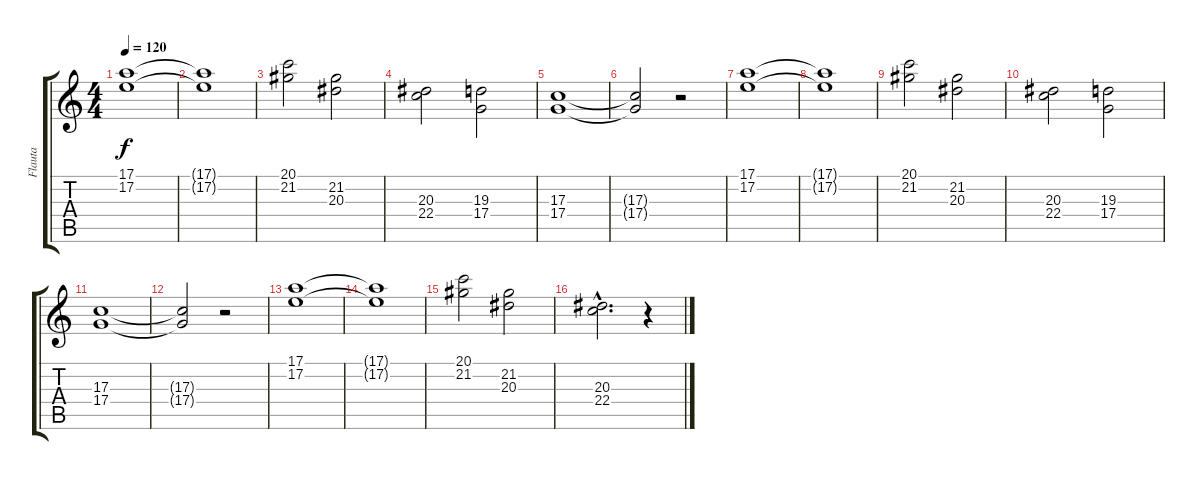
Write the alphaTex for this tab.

\track ("Flauta" "Flauta") {instrument piccolo}
\staff {score tabs}
\tuning (E4 B3 G3 D3 A2 E2) {hide}
\ts (4 4)
\tempo 120
\clef g2
\ks c
(17.1 17.2).1{dy f} |
(17.1{t} 17.2{t}).1 |
(20.1 21.2).2 (21.2 20.3).2 |
(20.3 22.4).2 (19.3 17.4).2 |
(17.3 17.4).1 |
(17.3{t} 17.4{t}).2 r.2 |
(17.1 17.2).1 |
(17.1{t} 17.2{t}).1 |
(20.1 21.2).2 (21.2 20.3).2 |
(20.3 22.4).2 (19.3 17.4).2 |
(17.3 17.4).1 |
(17.3{t} 17.4{t}).2 r.2 |
(17.1 17.2).1 |
(17.1{t} 17.2{t}).1 |
(20.1 21.2).2 (21.2 20.3).2 |
(20.3{hac} 22.4{hac}).2{d} r.4
